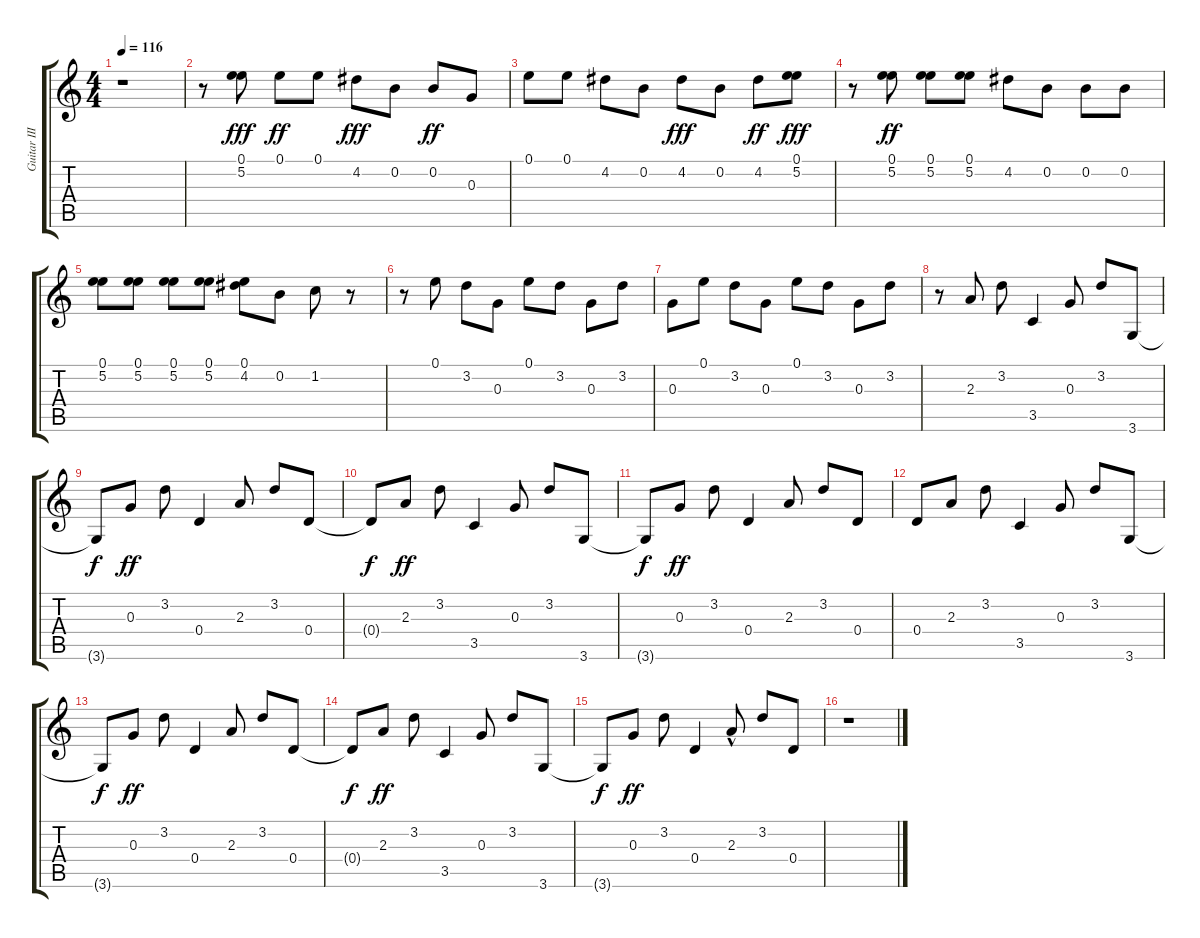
\track ("Guitar III" "Guitar III") {instrument electricguitarclean}
\staff {score tabs}
\tuning (E4 B3 G3 D3 A2 E2) {hide}
\ts (4 4)
\tempo 116
\clef g2
\ks c
r.1{dy fff} |
r.8 (0.1 5.2).8 0.1.8{dy ff} 0.1.8 4.2.8{dy fff} 0.2.8 0.2.8{dy ff} 0.3.8 |
0.1.8 0.1.8 4.2.8 0.2.8 4.2.8{dy fff} 0.2.8 4.2.8{dy ff} (0.1 5.2).8{dy fff} |
r.8 (0.1 5.2).8{dy ff} (0.1 5.2).8 (0.1 5.2).8 4.2.8 0.2.8 0.2.8 0.2.8 |
(0.1 5.2).8 (0.1 5.2).8 (0.1 5.2).8 (0.1 5.2).8 (0.1 4.2).8 0.2.8 1.2.8 r.8 |
r.8 0.1.8 3.2.8 0.3.8 0.1.8 3.2.8 0.3.8 3.2.8 |
0.3.8 0.1.8 3.2.8 0.3.8 0.1.8 3.2.8 0.3.8 3.2.8 |
r.8 2.3.8 3.2.8 3.5.4 0.3.8 3.2.8 3.6.8 |
3.6{t}.8{dy f} 0.3.8{dy ff} 3.2.8 0.4.4 2.3.8 3.2.8 0.4.8 |
0.4{t}.8{dy f} 2.3.8{dy ff} 3.2.8 3.5.4 0.3.8 3.2.8 3.6.8 |
3.6{t}.8{dy f} 0.3.8{dy ff} 3.2.8 0.4.4 2.3.8 3.2.8 0.4.8 |
0.4.8 2.3.8 3.2.8 3.5.4 0.3.8 3.2.8 3.6.8 |
3.6{t}.8{dy f} 0.3.8{dy ff} 3.2.8 0.4.4 2.3.8 3.2.8 0.4.8 |
0.4{t}.8{dy f} 2.3.8{dy ff} 3.2.8 3.5.4 0.3.8 3.2.8 3.6.8 |
3.6{t}.8{dy f} 0.3.8{dy ff} 3.2.8 0.4.4 2.3{hac}.8 3.2.8 0.4.8 |
r.1
